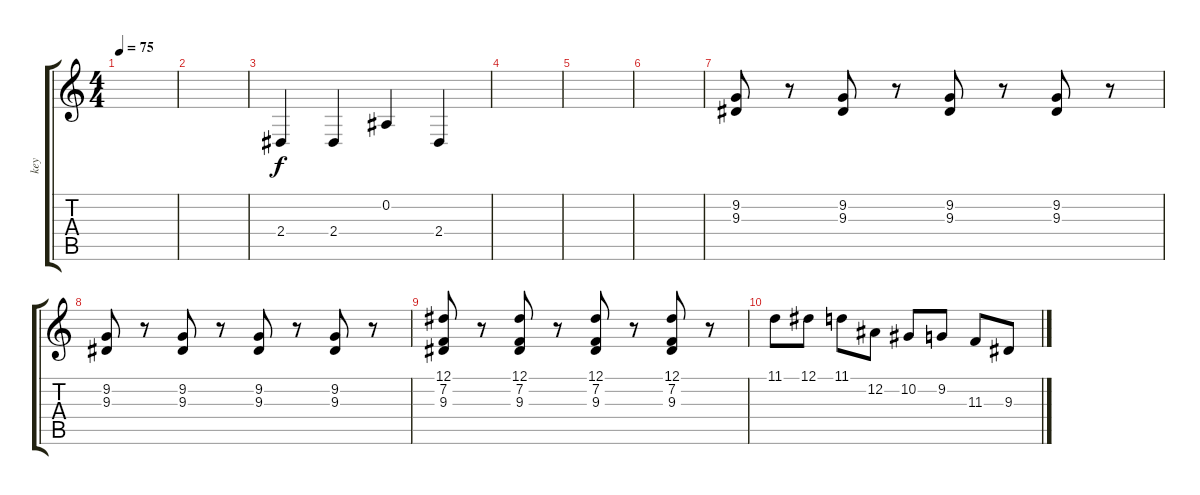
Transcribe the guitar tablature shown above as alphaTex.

\track ("key" "key") {instrument synthstrings2}
\staff {score tabs}
\tuning (Eb4 Bb3 Gb3 Db3 Ab2 Eb2) {hide}
\ts (4 4)
\tempo 75
\clef g2
\ks c
|
|
2.4.4 2.4.4 0.2.4 2.4.4 |
|
|
|
(9.2 9.3).8 r.8 (9.2 9.3).8 r.8 (9.2 9.3).8 r.8 (9.2 9.3).8 r.8 |
(9.2 9.3).8 r.8 (9.2 9.3).8 r.8 (9.2 9.3).8 r.8 (9.2 9.3).8 r.8 |
(12.1 7.2 9.3).8 r.8 (12.1 7.2 9.3).8 r.8 (12.1 7.2 9.3).8 r.8 (12.1 7.2 9.3).8 r.8 |
11.1.8 12.1.8 11.1.8 12.2.8 10.2.8 9.2.8 11.3.8 9.3.8
